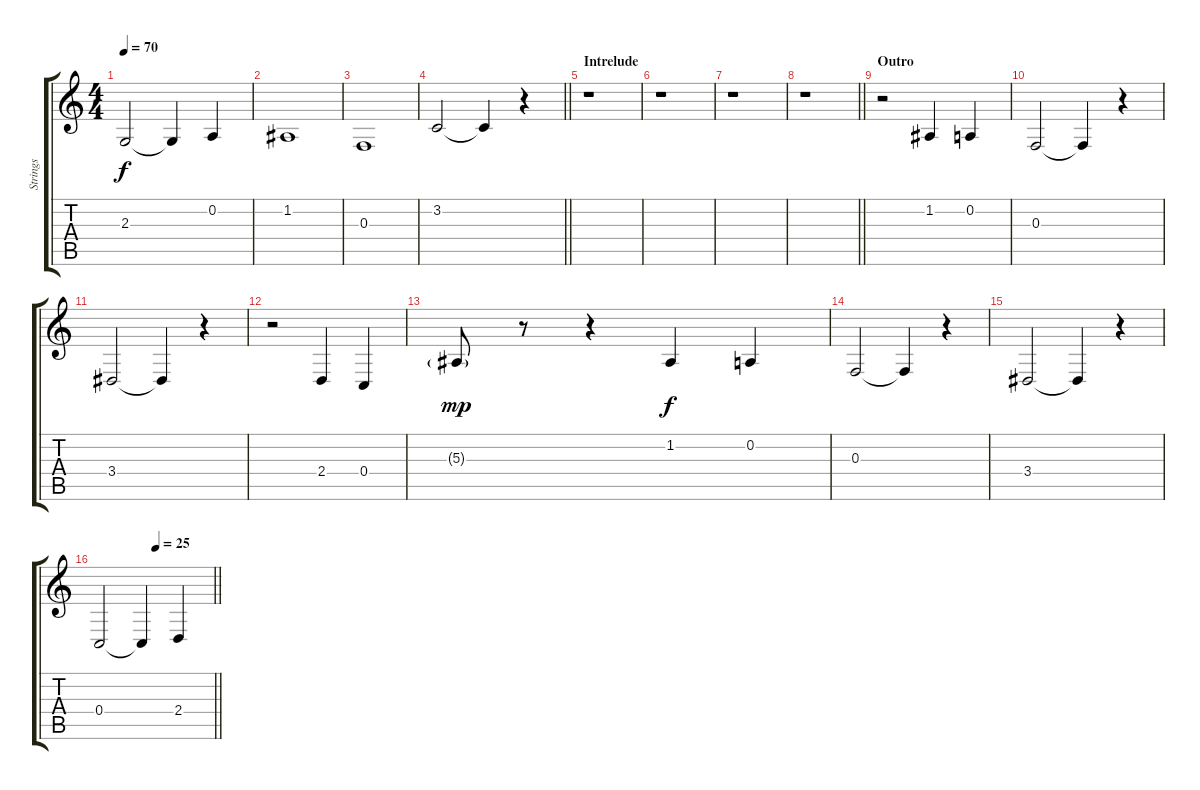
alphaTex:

\track ("Strings" "Strings") {instrument stringensemble2}
\staff {score tabs}
\tuning (D4 A3 F3 C3 G2 D2) {hide}
\ts (4 4)
\tempo 70
\clef g2
\ks c
2.3.2{dy f} 2.3{t}.4 0.2.4 |
1.2.1 |
0.3.1 |
\barLineRight lightlight
3.2.2 3.2{t}.4 r.4 |
\section ("" "Intrelude")
r.1 |
r.1 |
r.1 |
\barLineRight lightlight
r.1 |
\section ("" "Outro")
r.2 1.2.4 0.2.4 |
0.3.2 0.3{t}.4 r.4 |
3.4.2 3.4{t}.4 r.4 |
r.2 2.4.4 0.4.4 |
5.3{g}.8{dy mp} r.8 r.4 1.2.4{dy f} 0.2.4 |
0.3.2 0.3{t}.4 r.4 |
3.4.2 3.4{t}.4 r.4 |
\tempo (25 0.5)
\barLineRight lightlight
0.4.2 0.4{t}.4 2.4.4
